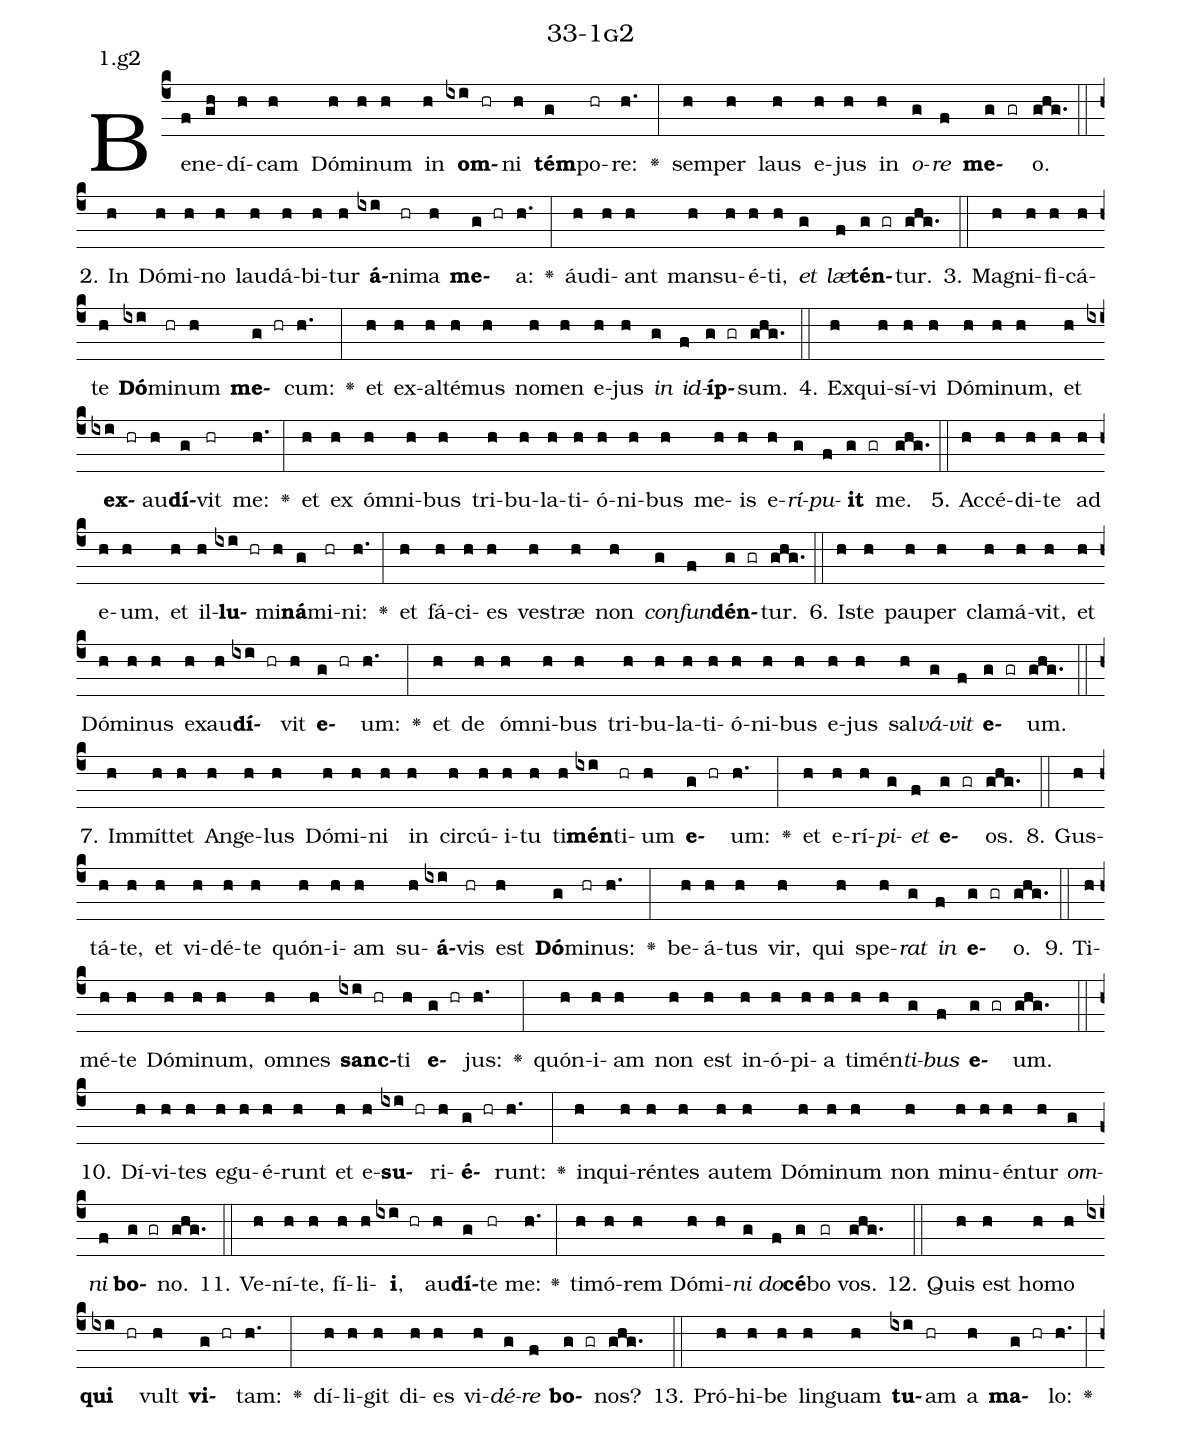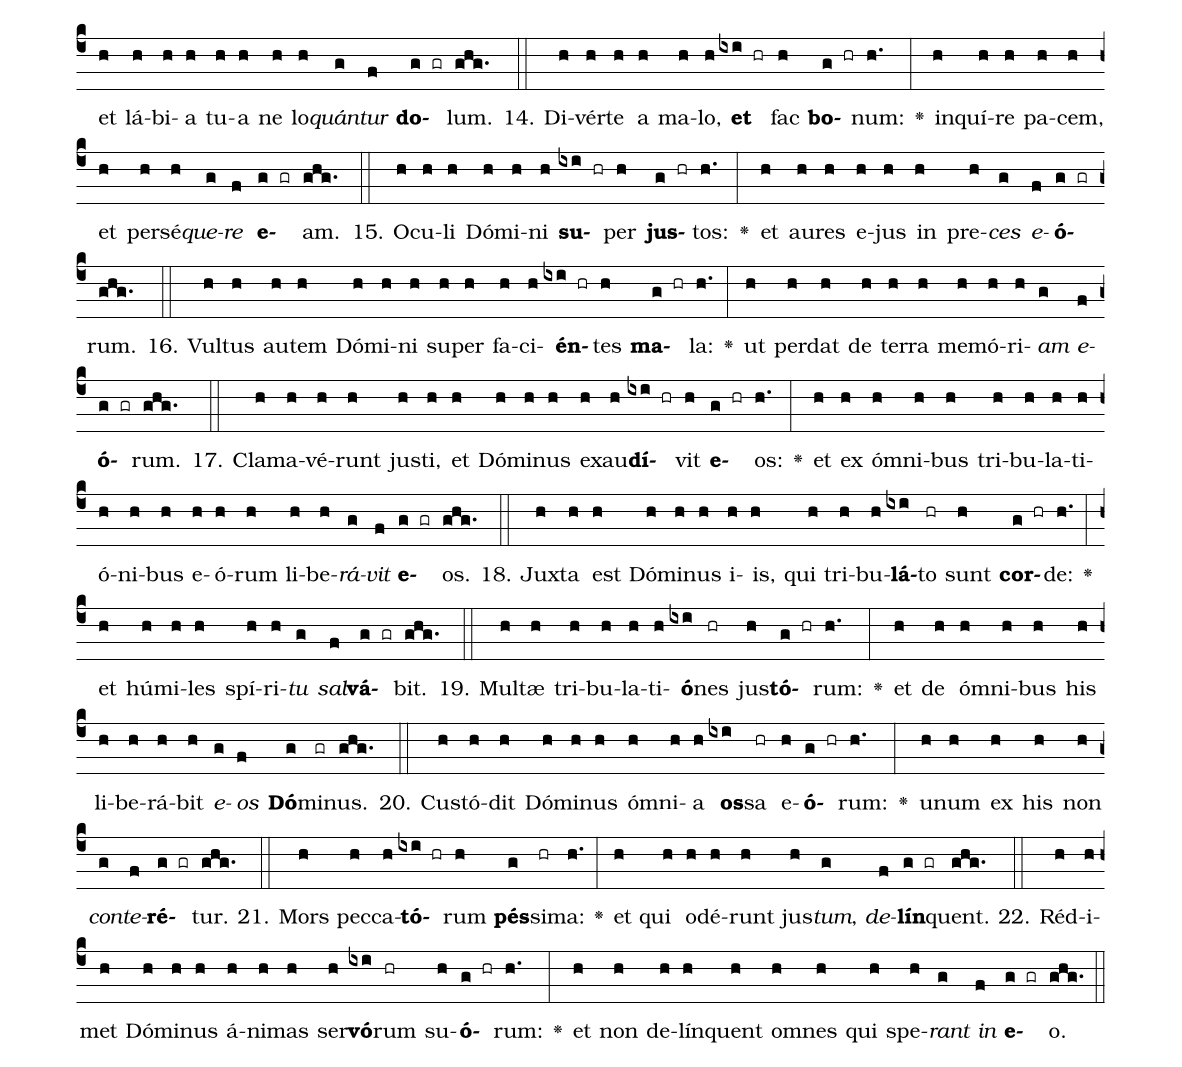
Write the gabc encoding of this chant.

name: 33-1g2;
annotation: 1.g2;
%%
(c4)Be(f)ne(gh)dí(h)cam(h) Dó(h)mi(h)num(h) in(h) <b>om</b>(ixi hr)ni(h) <b>tém</b>(g)po(hr)re:(h.) <v>\greheightstar</v>(:) sem(h)per(h) laus(h) e(h)jus(h) in(h) <i>o</i>(g)<i>re</i>(f) <b>me</b>(g gr)o.(ghg.) (::)
2. In(h) Dó(h)mi(h)no(h) lau(h)dá(h)bi(h)tur(h) <b>á</b>(ixi)ni(hr)ma(h) <b>me</b>(g hr)a:(h.) <v>\greheightstar</v>(:) áu(h)di(h)ant(h) man(h)su(h)é(h)ti,(h) <i>et</i>(g) <i>læ</i>(f)<b>tén</b>(g gr)tur.(ghg.) (::)
3. Ma(h)gni(h)fi(h)cá(h)te(h) <b>Dó</b>(ixi)mi(hr)num(h) <b>me</b>(g hr)cum:(h.) <v>\greheightstar</v>(:) et(h) ex(h)al(h)té(h)mus(h) no(h)men(h) e(h)jus(h) <i>in</i>(g) <i>id</i>(f)<b>íp</b>(g gr)sum.(ghg.) (::)
4. Ex(h)qui(h)sí(h)vi(h) Dó(h)mi(h)num,(h) et(h) <b>ex</b>(ixi hr)au(h)<b>dí</b>(g)vit(hr) me:(h.) <v>\greheightstar</v>(:) et(h) ex(h) óm(h)ni(h)bus(h) tri(h)bu(h)la(h)ti(h)ó(h)ni(h)bus(h) me(h)is(h) e(h)<i>rí</i>(g)<i>pu</i>(f)<b>it</b>(g gr) me.(ghg.) (::)
5. Ac(h)cé(h)di(h)te(h) ad(h) e(h)um,(h) et(h) il(h)<b>lu</b>(ixi hr)mi(h)<b>ná</b>(g)mi(hr)ni:(h.) <v>\greheightstar</v>(:) et(h) fá(h)ci(h)es(h) ves(h)træ(h) non(h) <i>con</i>(g)<i>fun</i>(f)<b>dén</b>(g gr)tur.(ghg.) (::)
6. Is(h)te(h) pau(h)per(h) cla(h)má(h)vit,(h) et(h) Dó(h)mi(h)nus(h) ex(h)au(h)<b>dí</b>(ixi hr)vit(h) <b>e</b>(g hr)um:(h.) <v>\greheightstar</v>(:) et(h) de(h) óm(h)ni(h)bus(h) tri(h)bu(h)la(h)ti(h)ó(h)ni(h)bus(h) e(h)jus(h) sal(h)<i>vá</i>(g)<i>vit</i>(f) <b>e</b>(g gr)um.(ghg.) (::)
7. Im(h)mít(h)tet(h) An(h)ge(h)lus(h) Dó(h)mi(h)ni(h) in(h) cir(h)cú(h)i(h)tu(h) ti(h)<b>mén</b>(ixi)ti(hr)um(h) <b>e</b>(g hr)um:(h.) <v>\greheightstar</v>(:) et(h) e(h)rí(h)<i>pi</i>(g)<i>et</i>(f) <b>e</b>(g gr)os.(ghg.) (::)
8. Gus(h)tá(h)te,(h) et(h) vi(h)dé(h)te(h) quón(h)i(h)am(h) su(h)<b>á</b>(ixi)vis(hr) est(h) <b>Dó</b>(g)mi(hr)nus:(h.) <v>\greheightstar</v>(:) be(h)á(h)tus(h) vir,(h) qui(h) spe(h)<i>rat</i>(g) <i>in</i>(f) <b>e</b>(g gr)o.(ghg.) (::)
9. Ti(h)mé(h)te(h) Dó(h)mi(h)num,(h) om(h)nes(h) <b>sanc</b>(ixi hr)ti(h) <b>e</b>(g hr)jus:(h.) <v>\greheightstar</v>(:) quón(h)i(h)am(h) non(h) est(h) in(h)ó(h)pi(h)a(h) ti(h)mén(h)<i>ti</i>(g)<i>bus</i>(f) <b>e</b>(g gr)um.(ghg.) (::)
10. Dí(h)vi(h)tes(h) e(h)gu(h)é(h)runt(h) et(h) e(h)<b>su</b>(ixi hr)ri(h)<b>é</b>(g hr)runt:(h.) <v>\greheightstar</v>(:) in(h)qui(h)rén(h)tes(h) au(h)tem(h) Dó(h)mi(h)num(h) non(h) mi(h)nu(h)én(h)tur(h) <i>om</i>(g)<i>ni</i>(f) <b>bo</b>(g gr)no.(ghg.) (::)
11. Ve(h)ní(h)te,(h) fí(h)li(h)<b>i</b>,(ixi hr) au(h)<b>dí</b>(g)te(hr) me:(h.) <v>\greheightstar</v>(:) ti(h)mó(h)rem(h) Dó(h)mi(h)<i>ni</i>(g) <i>do</i>(f)<b>cé</b>(g)bo(gr) vos.(ghg.) (::)
12. Quis(h) est(h) ho(h)mo(h) <b>qui</b>(ixi hr) vult(h) <b>vi</b>(g hr)tam:(h.) <v>\greheightstar</v>(:) dí(h)li(h)git(h) di(h)es(h) vi(h)<i>dé</i>(g)<i>re</i>(f) <b>bo</b>(g gr)nos?(ghg.) (::)
13. Pró(h)hi(h)be(h) lin(h)guam(h) <b>tu</b>(ixi)am(hr) a(h) <b>ma</b>(g hr)lo:(h.) <v>\greheightstar</v>(:) et(h) lá(h)bi(h)a(h) tu(h)a(h) ne(h) lo(h)<i>quán</i>(g)<i>tur</i>(f) <b>do</b>(g gr)lum.(ghg.) (::)
14. Di(h)vér(h)te(h) a(h) ma(h)lo,(h) <b>et</b>(ixi hr) fac(h) <b>bo</b>(g hr)num:(h.) <v>\greheightstar</v>(:) in(h)quí(h)re(h) pa(h)cem,(h) et(h) per(h)sé(h)<i>que</i>(g)<i>re</i>(f) <b>e</b>(g gr)am.(ghg.) (::)
15. O(h)cu(h)li(h) Dó(h)mi(h)ni(h) <b>su</b>(ixi hr)per(h) <b>jus</b>(g hr)tos:(h.) <v>\greheightstar</v>(:) et(h) au(h)res(h) e(h)jus(h) in(h) pre(h)<i>ces</i>(g) <i>e</i>(f)<b>ó</b>(g gr)rum.(ghg.) (::)
16. Vul(h)tus(h) au(h)tem(h) Dó(h)mi(h)ni(h) su(h)per(h) fa(h)ci(h)<b>én</b>(ixi hr)tes(h) <b>ma</b>(g hr)la:(h.) <v>\greheightstar</v>(:) ut(h) per(h)dat(h) de(h) ter(h)ra(h) me(h)mó(h)ri(h)<i>am</i>(g) <i>e</i>(f)<b>ó</b>(g gr)rum.(ghg.) (::)
17. Cla(h)ma(h)vé(h)runt(h) jus(h)ti,(h) et(h) Dó(h)mi(h)nus(h) ex(h)au(h)<b>dí</b>(ixi hr)vit(h) <b>e</b>(g hr)os:(h.) <v>\greheightstar</v>(:) et(h) ex(h) óm(h)ni(h)bus(h) tri(h)bu(h)la(h)ti(h)ó(h)ni(h)bus(h) e(h)ó(h)rum(h) li(h)be(h)<i>rá</i>(g)<i>vit</i>(f) <b>e</b>(g gr)os.(ghg.) (::)
18. Jux(h)ta(h) est(h) Dó(h)mi(h)nus(h) i(h)is,(h) qui(h) tri(h)bu(h)<b>lá</b>(ixi)to(hr) sunt(h) <b>cor</b>(g hr)de:(h.) <v>\greheightstar</v>(:) et(h) hú(h)mi(h)les(h) spí(h)ri(h)<i>tu</i>(g) <i>sal</i>(f)<b>vá</b>(g gr)bit.(ghg.) (::)
19. Mul(h)tæ(h) tri(h)bu(h)la(h)ti(h)<b>ó</b>(ixi)nes(hr) jus(h)<b>tó</b>(g hr)rum:(h.) <v>\greheightstar</v>(:) et(h) de(h) óm(h)ni(h)bus(h) his(h) li(h)be(h)rá(h)bit(h) <i>e</i>(g)<i>os</i>(f) <b>Dó</b>(g)mi(gr)nus.(ghg.) (::)
20. Cus(h)tó(h)dit(h) Dó(h)mi(h)nus(h) óm(h)ni(h)a(h) <b>os</b>(ixi)sa(hr) e(h)<b>ó</b>(g hr)rum:(h.) <v>\greheightstar</v>(:) u(h)num(h) ex(h) his(h) non(h) <i>con</i>(g)<i>te</i>(f)<b>ré</b>(g gr)tur.(ghg.) (::)
21. Mors(h) pec(h)ca(h)<b>tó</b>(ixi hr)rum(h) <b>pés</b>(g)si(hr)ma:(h.) <v>\greheightstar</v>(:) et(h) qui(h) o(h)dé(h)runt(h) jus(h)<i>tum</i>,(g) <i>de</i>(f)<b>lín</b>(g gr)quent.(ghg.) (::)
22. Réd(h)i(h)met(h) Dó(h)mi(h)nus(h) á(h)ni(h)mas(h) ser(h)<b>vó</b>(ixi)rum(hr) su(h)<b>ó</b>(g hr)rum:(h.) <v>\greheightstar</v>(:) et(h) non(h) de(h)lín(h)quent(h) om(h)nes(h) qui(h) spe(h)<i>rant</i>(g) <i>in</i>(f) <b>e</b>(g gr)o.(ghg.) (::)
